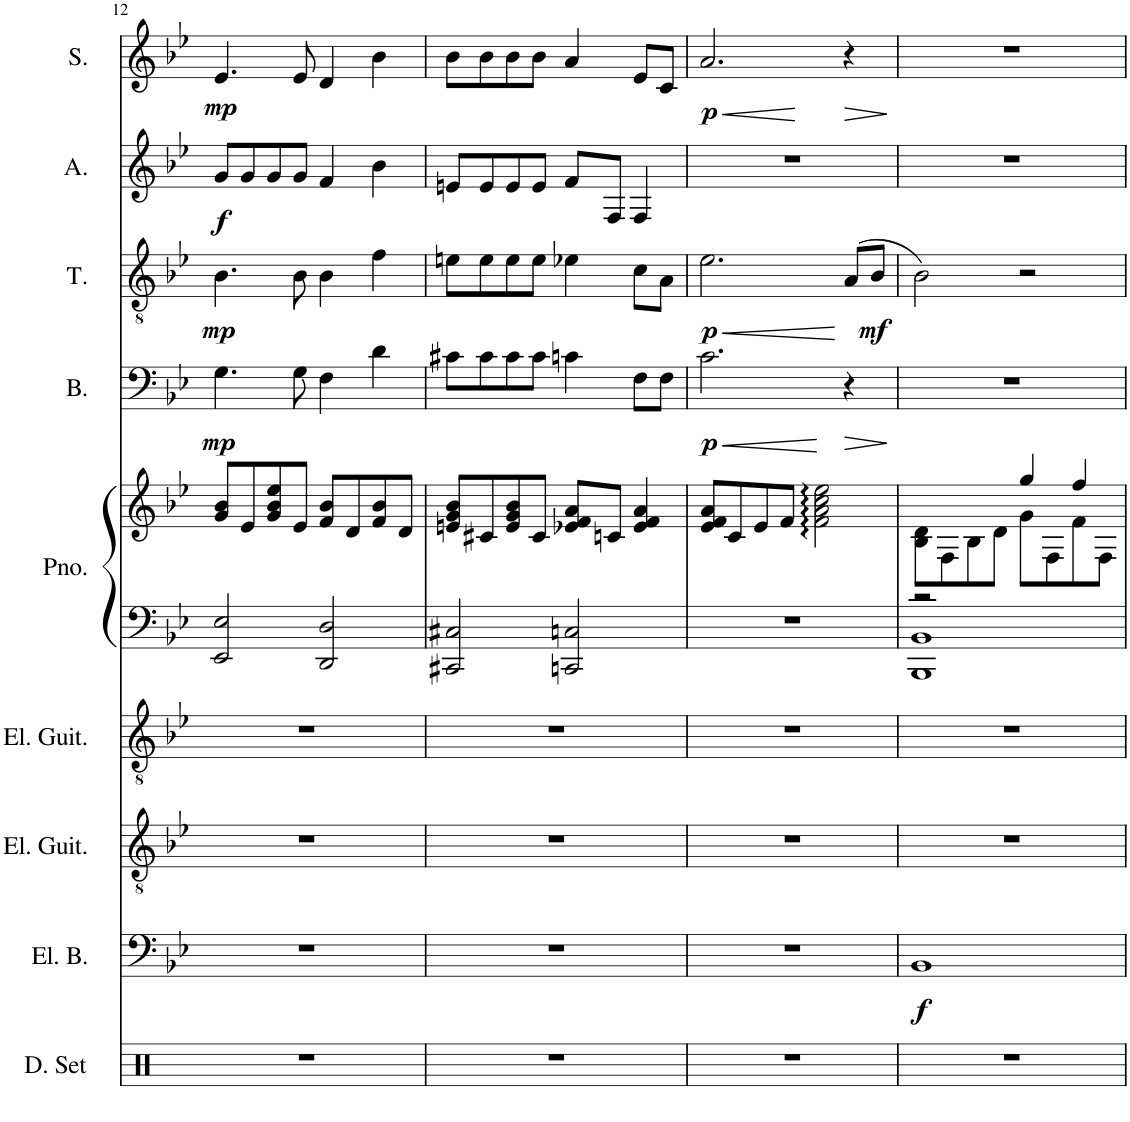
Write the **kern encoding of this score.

**kern	**kern	**dynam	**kern	**kern	**kern	**kern	**kern	**dynam	**kern	**dynam	**kern	**dynam	**kern	**dynam
*part9	*part8	*part8	*part7	*part6	*part5	*part5	*part4	*part4	*part3	*part3	*part2	*part2	*part1	*part1
*staff10	*staff9	*staff9	*staff8	*staff7	*staff6	*staff5	*staff4	*staff4	*staff3	*staff3	*staff2	*staff2	*staff1	*staff1
*I"Drumset	*I"Electric Bass	*	*I"Electric Guitar	*I"Electric Guitar	*I"Piano	*	*I"Bass	*	*I"Tenor	*	*I"Alto	*	*I"Soprano	*
*I'D. Set	*I'El. B.	*	*I'El. Guit.	*I'El. Guit.	*I'Pno.	*	*I'B.	*	*I'T.	*	*I'A.	*	*I'S.	*
!!LO:PB:g=z
*clefX	*clefF4	*	*clefGv2	*clefGv2	*clefF4	*clefG2	*clefF4	*	*clefGv2	*	*clefG2	*	*clefG2	*
*	*Trd7c12	*	*	*	*	*	*	*	*	*	*	*	*	*
*k[]	*k[b-e-]	*	*k[b-e-]	*k[b-e-]	*k[b-e-]	*k[b-e-]	*k[b-e-]	*	*k[b-e-]	*	*k[b-e-]	*	*k[b-e-]	*
*M4/4	*M4/4	*	*M4/4	*M4/4	*M4/4	*M4/4	*M4/4	*	*M4/4	*	*M4/4	*	*M4/4	*
=12	=12	=12	=12	=12	=12	=12	=12	=12	=12	=12	=12	=12	=12	=12
!	!	!	!	!	!	!	!	!LO:DY:b	!	!LO:DY:b	!	!LO:DY:b	!	!LO:DY:b
1r	1r	.	1r	1r	2EE-/ 2E-/	8g/ 8b-/L	4.G\	mp	4.B-\	mp	8g/L	f	4.e-/	mp
.	.	.	.	.	.	8e-/	.	.	.	.	8g/	.	.	.
.	.	.	.	.	.	8g/ 8b-/ 8ee-/	.	.	.	.	8g/	.	.	.
.	.	.	.	.	.	8e-/J	8G\	.	8B-\	.	8g/J	.	8e-/	.
.	.	.	.	.	2DD/ 2D/	8f/ 8b-/L	4F\	.	4B-\	.	4f/	.	4d/	.
.	.	.	.	.	.	8d/	.	.	.	.	.	.	.	.
.	.	.	.	.	.	8f/ 8b-/	4d\	.	4f\	.	4b-\	.	4b-\	.
.	.	.	.	.	.	8d/J	.	.	.	.	.	.	.	.
=13	=13	=13	=13	=13	=13	=13	=13	=13	=13	=13	=13	=13	=13	=13
1r	1r	.	1r	1r	2CC#X/ 2C#X/	8en/ 8g/ 8b-/L	8c#X\L	.	8en\L	.	8en/L	.	8b-\L	.
.	.	.	.	.	.	8c#X/	8c#\	.	8e\	.	8e/	.	8b-\	.
.	.	.	.	.	.	8e/ 8g/ 8b-/	8c#\	.	8e\	.	8e/	.	8b-\	.
.	.	.	.	.	.	8c#/J	8c#\J	.	8e\J	.	8e/J	.	8b-\J	.
.	.	.	.	.	2CCn/ 2Cn/	8e-X/ 8f/ 8a/L	4cn\	.	4e-X\	.	8f/L	.	4a/	.
.	.	.	.	.	.	8cn/J	.	.	.	.	8F/J	.	.	.
.	.	.	.	.	.	4e-/ 4f/ 4a/	8F\L	.	8c\L	.	4F/	.	8e-/L	.
.	.	.	.	.	.	.	8F\J	.	8A\J	.	.	.	8c/J	.
=14	=14	=14	=14	=14	=14	=14	=14	=14	=14	=14	=14	=14	=14	=14
!	!	!	!	!	!	!	!	!LO:HP:b	!	!LO:HP:b	!	!	!	!LO:HP:b
!	!	!	!	!	!	!	!	!LO:DY:n=1:b	!	!LO:DY:n=1:b	!	!	!	!LO:DY:n=1:b
1r	1r	.	1r	1r	1r	8e-/ 8f/ 8a/L	2.c\	< p	2.e-\	< p	1r	.	2.a/	< p
.	.	.	.	.	.	8c/	.	.	.	.	.	.	.	.
.	.	.	.	.	.	8e-/	.	.	.	.	.	.	.	.
.	.	.	.	.	.	8f/J	.	.	.	.	.	.	.	.
.	.	.	.	.	.	2f\ 2a\ 2cc\ 2ee-\	.	.	.	.	.	.	.	.
!	!	!	!	!	!	!	!	!LO:HP:b	!	!	!	!	!	!LO:HP:b
.	.	.	.	.	.	.	4r	>	(8A/L	.	.	.	4r	>
!	!	!	!	!	!	!	!	!	!	!LO:DY:n=2:b	!	!	!	!
.	.	.	.	.	.	.	.	.	8B-/J	mf	.	.	.	.
.	.	.	.	.	.	.	.	[ ]	.	[	.	.	.	[ ]
=15	=15	=15	=15	=15	=15	=15	=15	=15	=15	=15	=15	=15	=15	=15
*	*	*	*	*	*	*^	*	*	*	*	*	*	*	*
*	*	*	*	*	*	*	*^	*	*	*	*	*	*	*	*
!	!	!LO:DY:b	!	!	!	!	!	!	!	!	!	!	!	!	!	!
1r	1BB-	f	1r	1r	1BBB- 1BB-	1ryy	8B-\ 8d\L	2r	1r	.	2B-\)	.	1r	.	1r	.
.	.	.	.	.	.	.	8F\	.	.	.	.	.	.	.	.	.
.	.	.	.	.	.	.	8B-\	.	.	.	.	.	.	.	.	.
.	.	.	.	.	.	.	8d\J	.	.	.	.	.	.	.	.	.
.	.	.	.	.	.	.	8g\L	4gg/	.	.	2r	.	.	.	.	.
.	.	.	.	.	.	.	8F\	.	.	.	.	.	.	.	.	.
.	.	.	.	.	.	.	8f\	4ff/	.	.	.	.	.	.	.	.
.	.	.	.	.	.	.	8F\J	.	.	.	.	.	.	.	.	.
*	*	*	*	*	*	*v	*v	*v	*	*	*	*	*	*	*	*
=	=	=	=	=	=	=	=	=	=	=	=	=	=	=
*-	*-	*-	*-	*-	*-	*-	*-	*-	*-	*-	*-	*-	*-	*-
